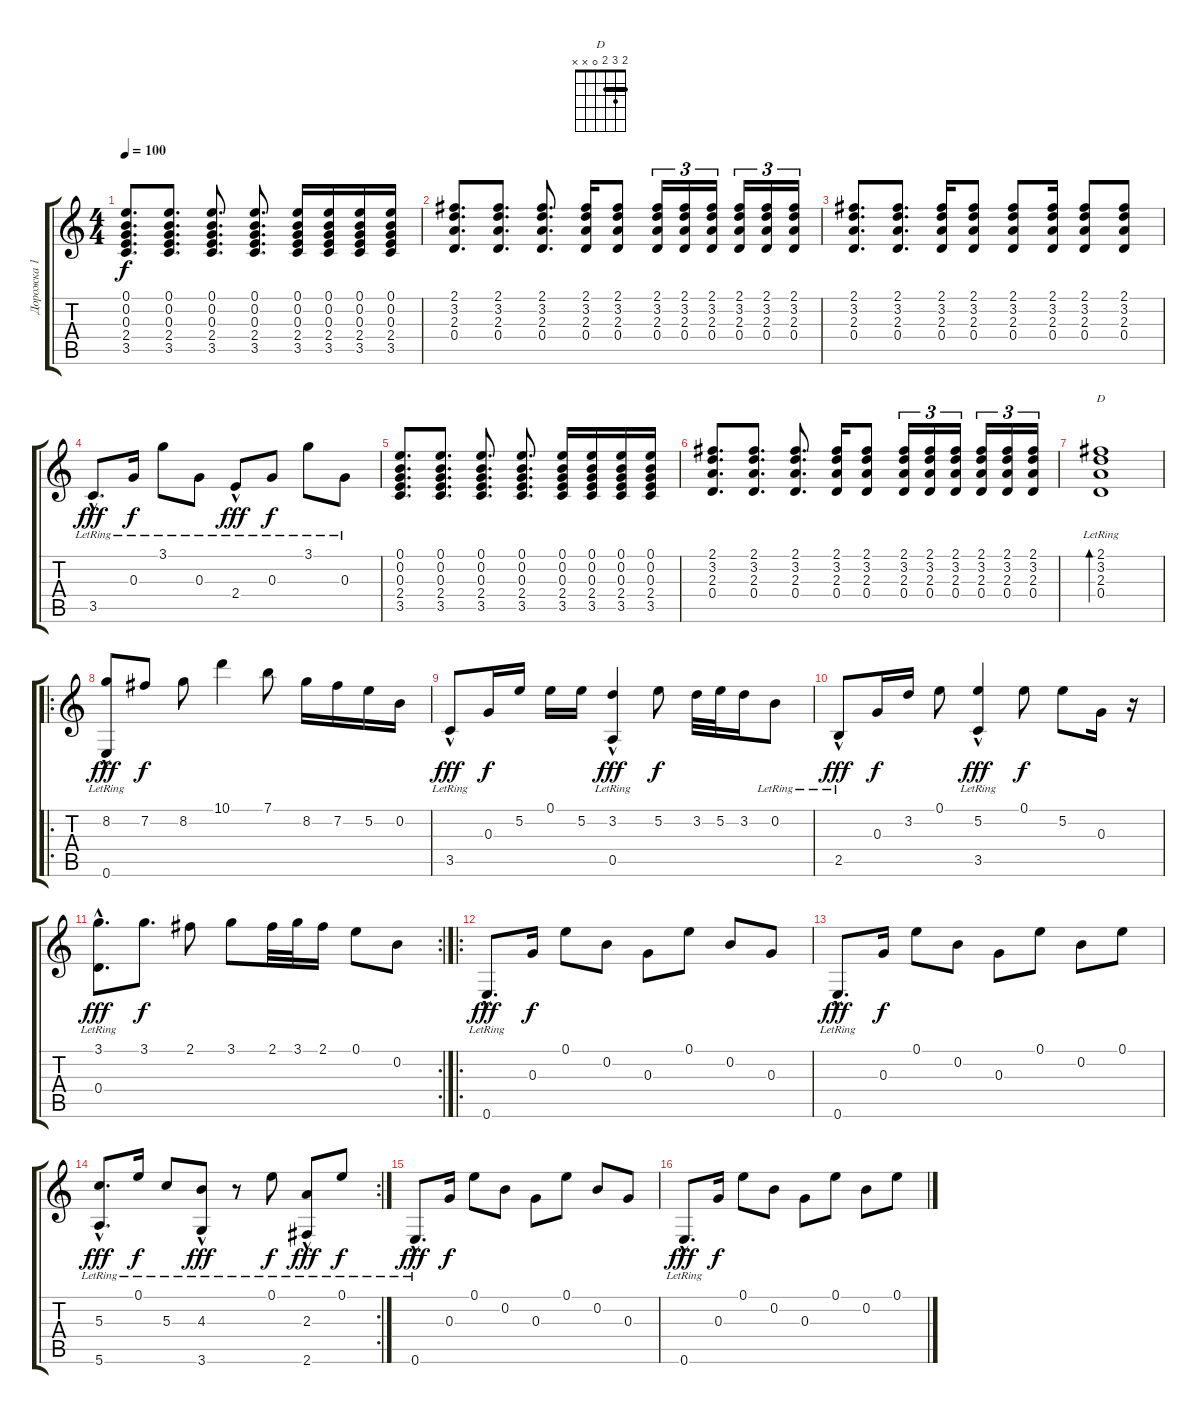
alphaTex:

\track ("Дорожка 1" "Дорожка 1") {instrument acousticguitarnylon}
\staff {score tabs}
\tuning (E4 B3 G3 D3 A2 E2) {hide}
\chord ("D" 2 3 2 0 x x) {barre 2}
\ts (4 4)
\tempo 100
\clef g2
\ks c
(0.1 0.2 0.3 2.4 3.5).8{d dy f} (0.1 0.2 0.3 2.4 3.5).8{d} (0.1 0.2 0.3 2.4 3.5).8{d} (0.1 0.2 0.3 2.4 3.5).8{d} (0.1 0.2 0.3 2.4 3.5).16 (0.1 0.2 0.3 2.4 3.5).16 (0.1 0.2 0.3 2.4 3.5).16 (0.1 0.2 0.3 2.4 3.5).16 |
(2.1 3.2 2.3 0.4).8{d} (2.1 3.2 2.3 0.4).8{d} (2.1 3.2 2.3 0.4).8{d} (2.1 3.2 2.3 0.4).16 (2.1 3.2 2.3 0.4).8 (2.1 3.2 2.3 0.4).16{tu (3 2)} (2.1 3.2 2.3 0.4).16{tu (3 2)} (2.1 3.2 2.3 0.4).16{tu (3 2) beam split} (2.1 3.2 2.3 0.4).16{tu (3 2)} (2.1 3.2 2.3 0.4).16{tu (3 2)} (2.1 3.2 2.3 0.4).16{tu (3 2)} |
(2.1 3.2 2.3 0.4).8{d} (2.1 3.2 2.3 0.4).8{d} (2.1 3.2 2.3 0.4).16 (2.1 3.2 2.3 0.4).8 (2.1 3.2 2.3 0.4).8 (2.1 3.2 2.3 0.4).16 (2.1 3.2 2.3 0.4).8 (2.1 3.2 2.3 0.4).8 |
3.5{hac lr}.8{d dy fff} 0.3{lr}.16{dy f} 3.1{lr}.8 0.3{lr}.8 2.4{hac lr}.8{dy fff} 0.3{lr}.8{dy f} 3.1{lr}.8 0.3{lr}.8 |
(0.1 0.2 0.3 2.4 3.5).8{d} (0.1 0.2 0.3 2.4 3.5).8{d} (0.1 0.2 0.3 2.4 3.5).8{d} (0.1 0.2 0.3 2.4 3.5).8{d} (0.1 0.2 0.3 2.4 3.5).16 (0.1 0.2 0.3 2.4 3.5).16 (0.1 0.2 0.3 2.4 3.5).16 (0.1 0.2 0.3 2.4 3.5).16 |
(2.1 3.2 2.3 0.4).8{d} (2.1 3.2 2.3 0.4).8{d} (2.1 3.2 2.3 0.4).8{d} (2.1 3.2 2.3 0.4).16 (2.1 3.2 2.3 0.4).8 (2.1 3.2 2.3 0.4).16{tu (3 2)} (2.1 3.2 2.3 0.4).16{tu (3 2)} (2.1 3.2 2.3 0.4).16{tu (3 2) beam split} (2.1 3.2 2.3 0.4).16{tu (3 2)} (2.1 3.2 2.3 0.4).16{tu (3 2)} (2.1 3.2 2.3 0.4).16{tu (3 2)} |
(2.1{lr} 3.2{lr} 2.3{lr} 0.4{lr}).1{bd 480 ch "D"} |
\ro
(8.2{hac} 0.6{hac lr}).8{dy fff} 7.2.8{dy f} 8.2.8 10.1.4 7.1.8 8.2.16 7.2.16 5.2.16 0.2.16 |
3.5{hac lr}.8{dy fff} 0.3.16{dy f} 5.2.16 0.1.16 5.2.16 (3.2 0.5{hac lr}).4{dy fff} 5.2.8{dy f} 3.2.32 5.2.32 3.2.16 0.2{lr}.8 |
2.5{hac lr}.8{dy fff} 0.3.16{dy f} 3.2.16 0.1.8 (5.2 3.5{hac lr}).4{dy fff} 0.1.8{dy f} 5.2.8 0.3.16 r.16 |
\rc 2
(3.1 0.4{hac lr}).8{d dy fff} 3.1.8{d dy f} 2.1.8 3.1.8 2.1.32 3.1.32 2.1.16 0.1.8 0.2.8 |
\ro
0.6{hac lr}.8{d dy fff} 0.3.16{dy f} 0.1.8 0.2.8 0.3.8 0.1.8 0.2.8 0.3.8 |
0.6{hac lr}.8{d dy fff} 0.3.16{dy f} 0.1.8 0.2.8 0.3.8 0.1.8 0.2.8 0.1.8 |
\rc 2
(5.3{hac lr} 5.6{hac lr}).8{d dy fff} 0.1{lr}.16{dy f} 5.3{lr}.8 (4.3{lr} 3.6{hac lr}).8{dy fff} r.8 0.1{lr}.8{dy f} (2.3{lr} 2.6{hac lr}).8{dy fff} 0.1{lr}.8{dy f} |
0.6{hac lr}.8{d dy fff} 0.3.16{dy f} 0.1.8 0.2.8 0.3.8 0.1.8 0.2.8 0.3.8 |
0.6{hac lr}.8{d dy fff} 0.3.16{dy f} 0.1.8 0.2.8 0.3.8 0.1.8 0.2.8 0.1.8
